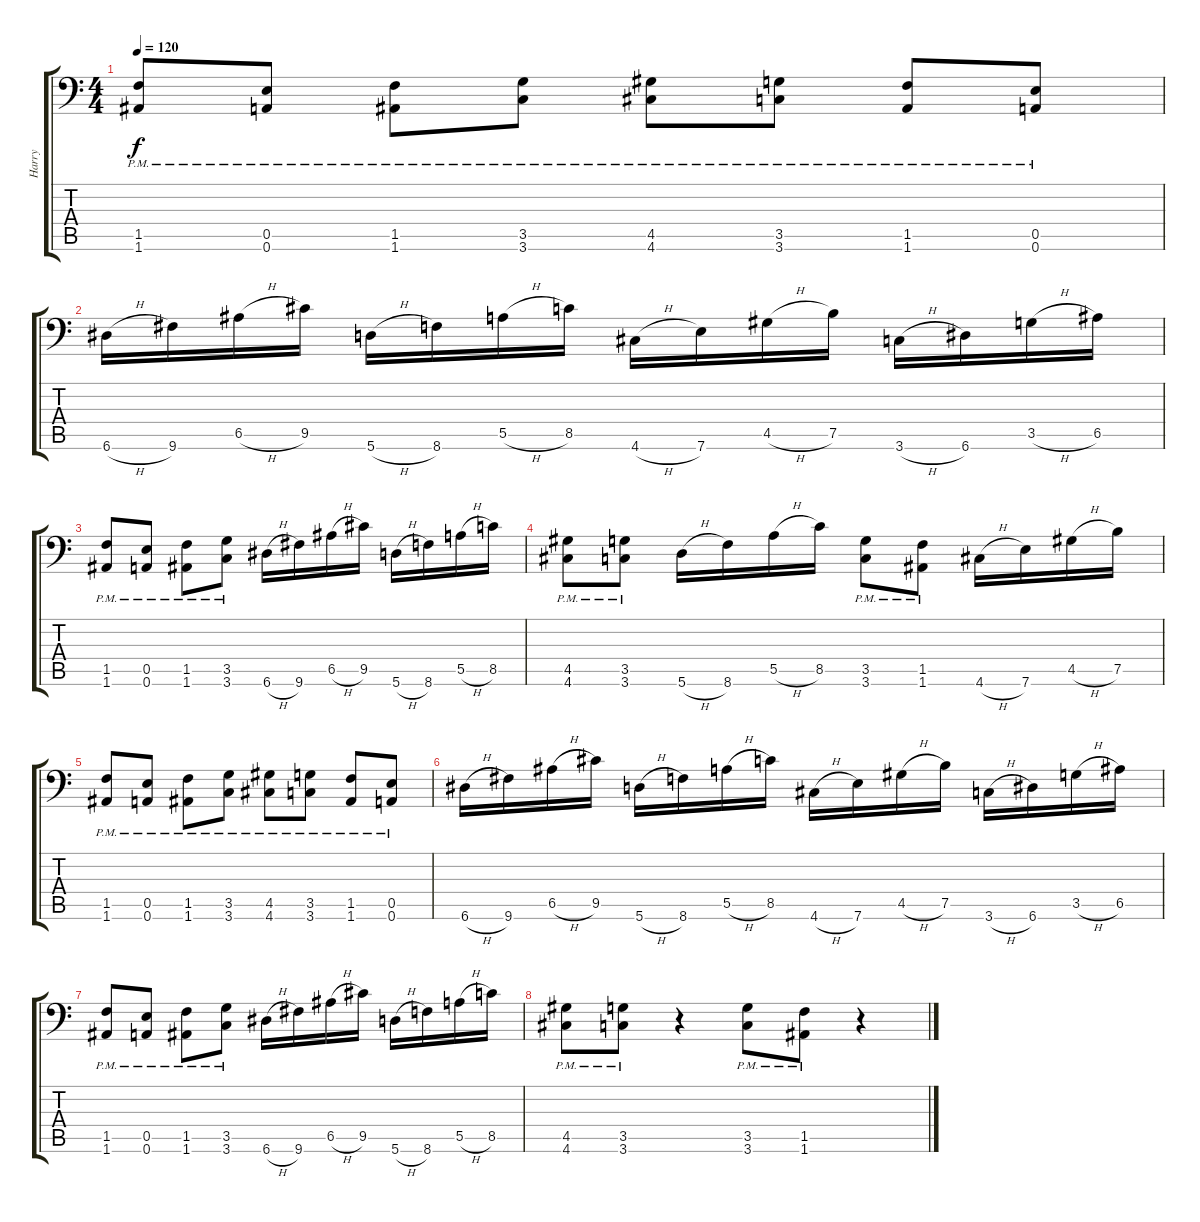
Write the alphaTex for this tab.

\track ("Harry" "Harry") {instrument distortionguitar}
\staff {score tabs}
\tuning (B3 Gb3 D3 A2 E2 A1) {hide}
\ts (4 4)
\tempo 120
\clef f4
\ks c
(1.5{pm} 1.6{pm}).8{dy f} (0.5{pm} 0.6{pm}).8 (1.5{pm} 1.6{pm}).8 (3.5{pm} 3.6{pm}).8 (4.5{pm} 4.6{pm}).8 (3.5{pm} 3.6{pm}).8 (1.5{pm} 1.6{pm}).8 (0.5{pm} 0.6{pm}).8 |
6.6{h}.16 9.6.16 6.5{h}.16 9.5.16 5.6{h}.16 8.6.16 5.5{h}.16 8.5.16 4.6{h}.16 7.6.16 4.5{h}.16 7.5.16 3.6{h}.16 6.6.16 3.5{h}.16 6.5.16 |
(1.5{pm} 1.6{pm}).8 (0.5{pm} 0.6{pm}).8 (1.5{pm} 1.6{pm}).8 (3.5{pm} 3.6{pm}).8 6.6{h}.16 9.6.16 6.5{h}.16 9.5.16 5.6{h}.16 8.6.16 5.5{h}.16 8.5.16 |
(4.5{pm} 4.6{pm}).8 (3.5{pm} 3.6{pm}).8 5.6{h}.16 8.6.16 5.5{h}.16 8.5.16 (3.5{pm} 3.6{pm}).8 (1.5{pm} 1.6{pm}).8 4.6{h}.16 7.6.16 4.5{h}.16 7.5.16 |
(1.5{pm} 1.6{pm}).8 (0.5{pm} 0.6{pm}).8 (1.5{pm} 1.6{pm}).8 (3.5{pm} 3.6{pm}).8 (4.5{pm} 4.6{pm}).8 (3.5{pm} 3.6{pm}).8 (1.5{pm} 1.6{pm}).8 (0.5{pm} 0.6{pm}).8 |
6.6{h}.16 9.6.16 6.5{h}.16 9.5.16 5.6{h}.16 8.6.16 5.5{h}.16 8.5.16 4.6{h}.16 7.6.16 4.5{h}.16 7.5.16 3.6{h}.16 6.6.16 3.5{h}.16 6.5.16 |
(1.5{pm} 1.6{pm}).8 (0.5{pm} 0.6{pm}).8 (1.5{pm} 1.6{pm}).8 (3.5{pm} 3.6{pm}).8 6.6{h}.16 9.6.16 6.5{h}.16 9.5.16 5.6{h}.16 8.6.16 5.5{h}.16 8.5.16 |
(4.5{pm} 4.6{pm}).8 (3.5{pm} 3.6{pm}).8 r.4 (3.5{pm} 3.6{pm}).8 (1.5{pm} 1.6{pm}).8 r.4
